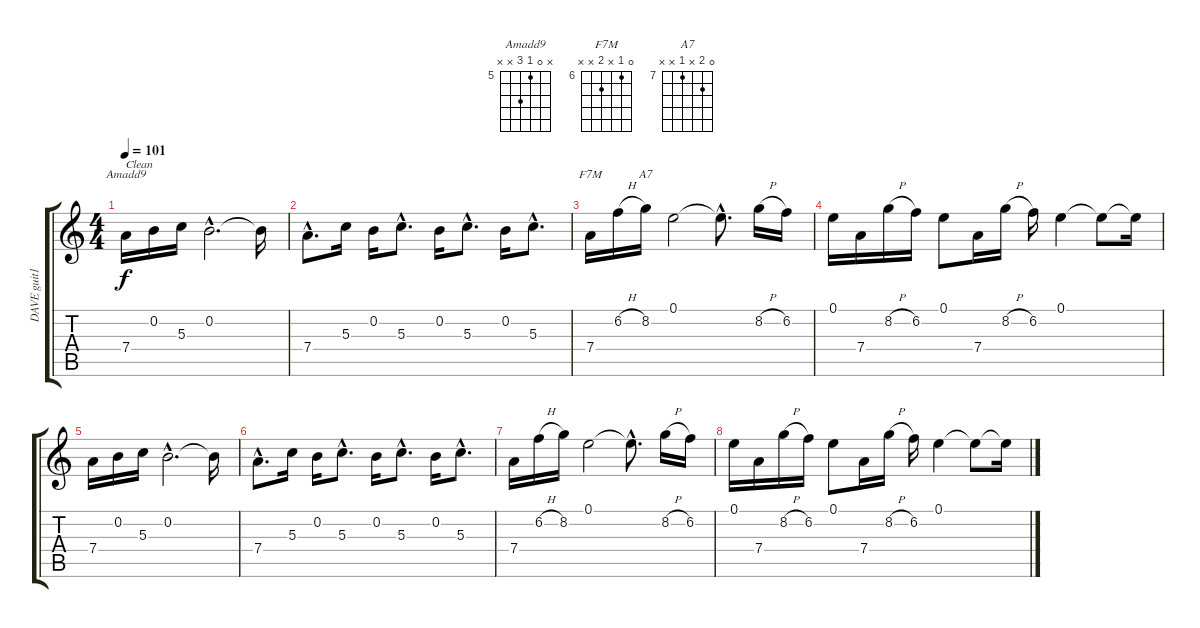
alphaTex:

\track ("DAVE guit1" "DAVE guit1") {instrument distortionguitar}
\staff {score tabs}
\tuning (E4 B3 G3 D3 A2 E2) {hide}
\chord ("Amadd9" x 0 5 7 x x) {firstfret 5}
\chord ("F7M" 0 6 x 7 x x) {firstfret 6}
\chord ("A7" 0 8 x 7 x x) {firstfret 7}
\ts (4 4)
\tempo 101
\clef g2
\ks c
7.4.16{ch "Amadd9" txt "Clean " dy f instrument electricguitarclean} 0.2.16 5.3.16 0.2{hac}.2{d} 0.2{t}.16 |
7.4{hac}.8{d} 5.3.16 0.2.16 5.3{hac}.8{d} 0.2.16 5.3{hac}.8{d} 0.2.16 5.3{hac}.8{d} |
7.4.16{ch "F7M"} 6.2{h}.16 8.2.16{ch "A7"} 0.1.2 0.1{hac t}.8{d} 8.2{h}.16 6.2.16 |
0.1.16 7.4.16 8.2{h}.16 6.2.16 0.1.8 7.4.16 8.2{h}.16 6.2.16 0.1.4 0.1{t}.8 0.1{t}.16 |
7.4.16 0.2.16 5.3.16 0.2{hac}.2{d} 0.2{t}.16 |
7.4{hac}.8{d} 5.3.16 0.2.16 5.3{hac}.8{d} 0.2.16 5.3{hac}.8{d} 0.2.16 5.3{hac}.8{d} |
7.4.16 6.2{h}.16 8.2.16 0.1.2 0.1{hac t}.8{d} 8.2{h}.16 6.2.16 |
0.1.16 7.4.16 8.2{h}.16 6.2.16 0.1.8 7.4.16 8.2{h}.16 6.2.16 0.1.4 0.1{t}.8 0.1{t}.16
